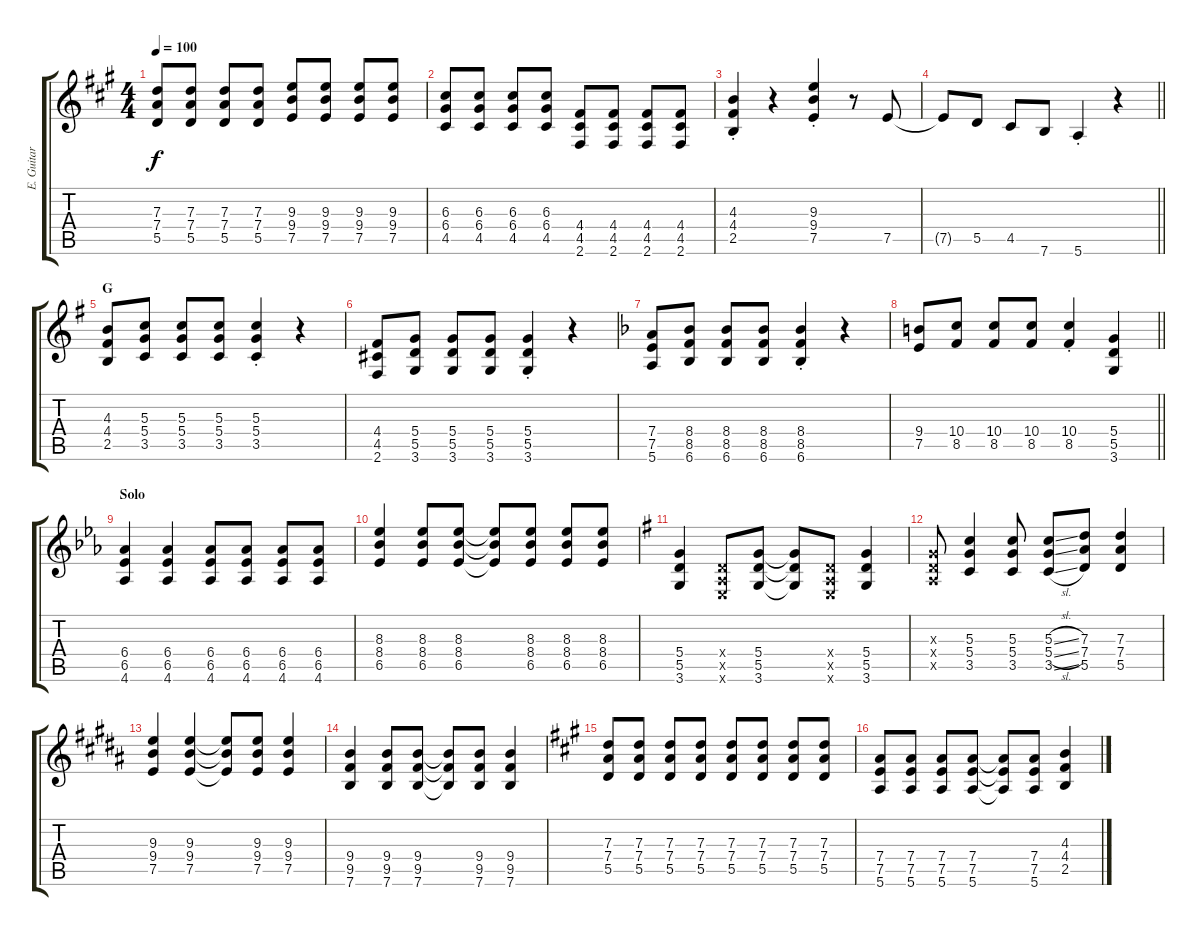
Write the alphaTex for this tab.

\track ("E. Guitar III" "E. Guitar ") {instrument overdrivenguitar}
\staff {score tabs}
\tuning (E4 B3 G3 D3 A2 E2) {hide}
\ts (4 4)
\tempo 100
\clef g2
\ks a
(7.3 7.4 5.5).8{dy f} (7.3 7.4 5.5).8 (7.3 7.4 5.5).8 (7.3 7.4 5.5).8 (9.3 9.4 7.5).8 (9.3 9.4 7.5).8 (9.3 9.4 7.5).8 (9.3 9.4 7.5).8 |
(6.3 6.4 4.5).8 (6.3 6.4 4.5).8 (6.3 6.4 4.5).8 (6.3 6.4 4.5).8 (4.4 4.5 2.6).8 (4.4 4.5 2.6).8 (4.4 4.5 2.6).8 (4.4 4.5 2.6).8 |
(4.3{st} 4.4{st} 2.5{st}).4 r.4 (9.3{st} 9.4{st} 7.5{st}).4 r.8 7.5.8 |
\barLineRight lightlight
7.5{t}.8 5.5.8 4.5.8 7.6.8 5.6{st}.4 r.4 |
\section ("" "G")
\ks g
(4.3 4.4 2.5).8 (5.3 5.4 3.5).8 (5.3 5.4 3.5).8 (5.3 5.4 3.5).8 (5.3{st} 5.4{st} 3.5{st}).4 r.4 |
(4.4 4.5 2.6).8 (5.4 5.5 3.6).8 (5.4 5.5 3.6).8 (5.4 5.5 3.6).8 (5.4{st} 5.5{st} 3.6{st}).4 r.4 |
\ks f
(7.4 7.5 5.6).8 (8.4 8.5 6.6).8 (8.4 8.5 6.6).8 (8.4 8.5 6.6).8 (8.4{st} 8.5{st} 6.6{st}).4 r.4 |
\barLineRight lightlight
(9.4 7.5).8 (10.4 8.5).8 (10.4 8.5).8 (10.4 8.5).8 (10.4{st} 8.5{st}).4 (5.4 5.5 3.6).4 |
\section ("" "Solo")
\ks eb
(6.4 6.5 4.6).4 (6.4 6.5 4.6).4 (6.4 6.5 4.6).8 (6.4 6.5 4.6).8 (6.4 6.5 4.6).8 (6.4 6.5 4.6).8 |
(8.3 8.4 6.5).4 (8.3 8.4 6.5).8 (8.3 8.4 6.5).8 (8.3{t} 8.4{t} 6.5{t}).8 (8.3 8.4 6.5).8 (8.3 8.4 6.5).8 (8.3 8.4 6.5).8 |
\ks g
(5.4 5.5 3.6).4 (0.4{x} 0.5{x} 0.6{x}).8 (5.4 5.5 3.6).8 (5.4{t} 5.5{t} 3.6{t}).8 (0.4{x} 0.5{x} 0.6{x}).8 (5.4 5.5 3.6).4 |
(0.3{x} 0.4{x} 0.5{x}).8 (5.3 5.4 3.5).4 (5.3 5.4 3.5).8 (5.3{sl} 5.4{sl} 3.5{sl}).8 (7.3 7.4 5.5).8 (7.3 7.4 5.5).4 |
\ks b
(9.3 9.4 7.5).4 (9.3 9.4 7.5).4 (9.3{t} 9.4{t} 7.5{t}).8 (9.3 9.4 7.5).8 (9.3 9.4 7.5).4 |
(9.4 9.5 7.6).4 (9.4 9.5 7.6).8 (9.4 9.5 7.6).8 (9.4{t} 9.5{t} 7.6{t}).8 (9.4 9.5 7.6).8 (9.4 9.5 7.6).4 |
\ks a
(7.3 7.4 5.5).8 (7.3 7.4 5.5).8 (7.3 7.4 5.5).8 (7.3 7.4 5.5).8 (7.3 7.4 5.5).8 (7.3 7.4 5.5).8 (7.3 7.4 5.5).8 (7.3 7.4 5.5).8 |
(7.4 7.5 5.6).8 (7.4 7.5 5.6).8 (7.4 7.5 5.6).8 (7.4 7.5 5.6).8 (7.4{t} 7.5{t} 5.6{t}).8 (7.4 7.5 5.6).8 (4.3 4.4 2.5).4
